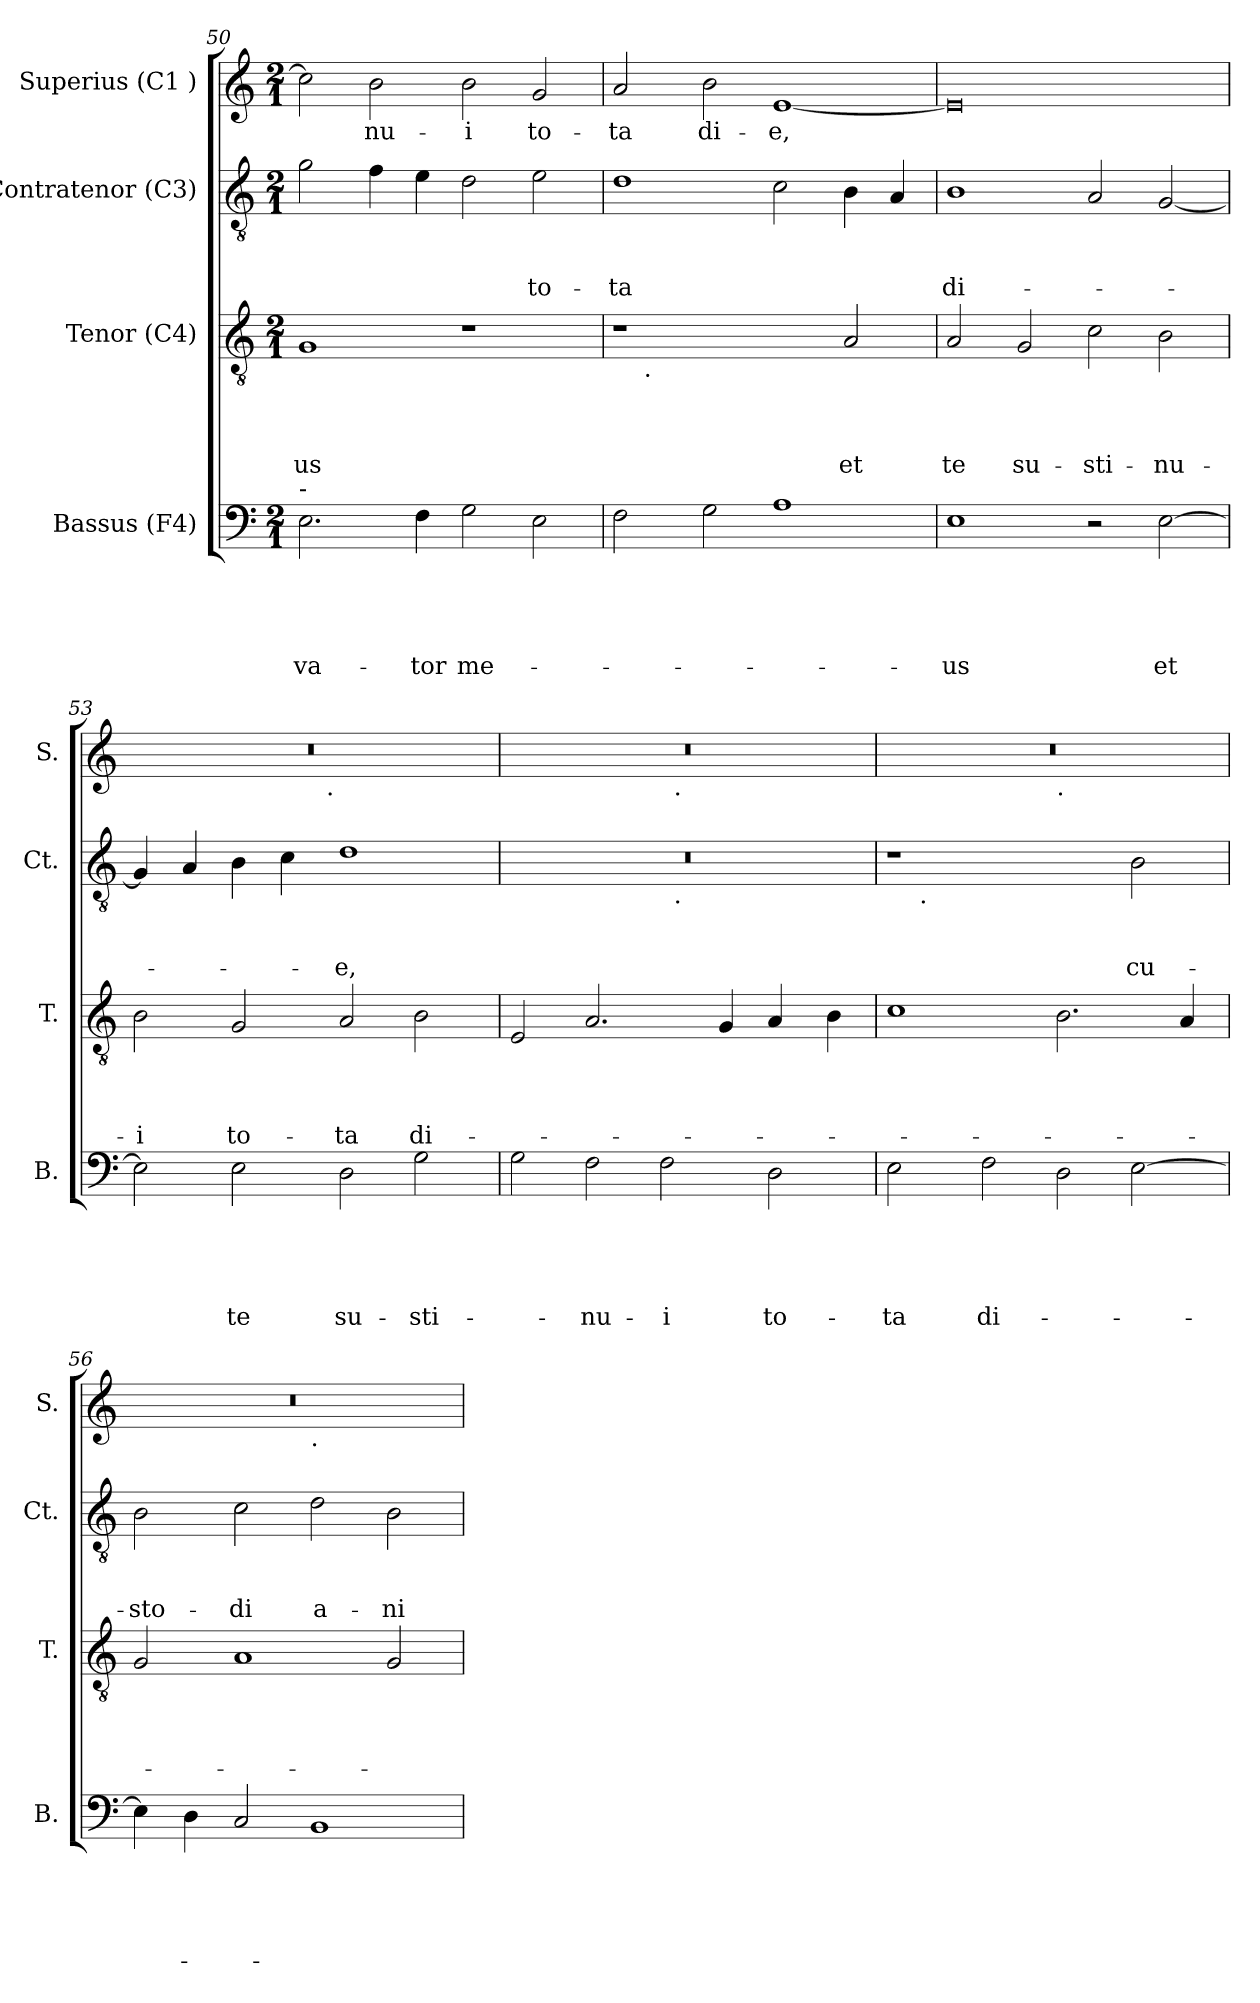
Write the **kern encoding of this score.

**kern	**text	**text	**text	**text	**text	**kern	**text	**text	**text	**text	**kern	**text	**text	**text	**kern	**text
*part4	*part4	*part4	*part4	*part4	*part4	*part3	*part3	*part3	*part3	*part3	*part2	*part2	*part2	*part2	*part1	*part1
*staff4	*staff4	*staff4	*staff4	*staff4	*staff4	*staff3	*staff3	*staff3	*staff3	*staff3	*staff2	*staff2	*staff2	*staff2	*staff1	*staff1
*I"Bassus (F4)	*	*	*	*	*	*I"Tenor (C4)	*	*	*	*	*I"Contratenor (C3)	*	*	*	*I"Superius (C1 )	*
*I'B.	*	*	*	*	*	*I'T.	*	*	*	*	*I'Ct.	*	*	*	*I'S.	*
!!LO:PB:g=z
*clefF4	*	*	*	*	*	*clefGv2	*	*	*	*	*clefGv2	*	*	*	*clefG2	*
*k[]	*	*	*	*	*	*k[]	*	*	*	*	*k[]	*	*	*	*k[]	*
*C:	*	*	*	*	*	*C:	*	*	*	*	*C:	*	*	*	*C:	*
*M2/1	*	*	*	*	*	*M2/1	*	*	*	*	*M2/1	*	*	*	*M2/1	*
=50	=50	=50	=50	=50	=50	=50	=50	=50	=50	=50	=50	=50	=50	=50	=50	=50
!LO:TX:a:t=-	!	!	!	!	!	!	!	!	!	!	!	!	!	!	!	!
!	!	!	!	!	!LO:LY:b	!	!	!	!	!LO:LY:b	!	!	!	!	!	!
2.E\	.	.	.	.	-va-	1G	.	.	.	-us	2g\	.	.	.	2cc\]	.
!	!	!	!	!	!	!	!	!	!	!	!	!	!	!	!	!LO:LY:b
.	.	.	.	.	.	.	.	.	.	.	4f\	.	.	.	2b\	-nu-
!	!	!	!	!	!LO:LY:b	!	!	!	!	!	!	!	!	!	!	!
4F\	.	.	.	.	-tor	.	.	.	.	.	4e\	.	.	.	.	.
!	!	!	!	!	!LO:LY:b	!	!	!	!	!	!	!	!	!	!	!LO:LY:b
2G\	.	.	.	.	me-	1r	.	.	.	.	2d\	.	.	.	2b\	-i
!	!	!	!	!	!	!	!	!	!	!	!	!	!	!LO:LY:b	!	!LO:LY:b
2E\	.	.	.	.	.	.	.	.	.	.	2e\	.	.	to-	2g/	to-
=51	=51	=51	=51	=51	=51	=51	=51	=51	=51	=51	=51	=51	=51	=51	=51	=51
!	!	!	!	!	!	!	!	!	!	!	!	!	!	!LO:LY:b	!	!LO:LY:b
*	*	*	*	*	*	*^	*	*	*	*	*	*	*	*	*	*
2F\	.	.	.	.	.	1r	8ryy	.	.	.	.	1d	.	.	-ta	2a/	-ta
!	!	!	!	!	!	!	!LO:TX:b:t=.	!	!	!	!	!	!	!	!	!	!
.	.	.	.	.	.	.	1...ryy	.	.	.	.	.	.	.	.	.	.
!	!	!	!	!	!	!	!	!	!	!	!	!	!	!	!	!	!LO:LY:b
2G\	.	.	.	.	.	.	.	.	.	.	.	.	.	.	.	2b\	di-
!	!	!	!	!	!	!	!	!	!	!	!	!	!	!	!	!	!LO:LY:b
1A	.	.	.	.	.	2ryy	.	.	.	.	.	2c\	.	.	.	[<1e	-e,
!	!	!	!	!	!	!	!	!	!	!	!LO:LY:b	!	!	!	!	!	!
.	.	.	.	.	.	2A/	.	.	.	.	et	4B\	.	.	.	.	.
.	.	.	.	.	.	.	.	.	.	.	.	4A/	.	.	.	.	.
=52	=52	=52	=52	=52	=52	=52	=52	=52	=52	=52	=52	=52	=52	=52	=52	=52	=52
!	!	!	!	!	!LO:LY:b	!	!	!	!	!	!LO:LY:b	!	!	!	!LO:LY:b	!	!
*	*	*	*	*	*	*v	*v	*	*	*	*	*	*	*	*	*	*
1E	.	.	.	.	-us	2A/	.	.	.	te	1B	.	.	di-	0e]	.
!	!	!	!	!	!	!	!	!	!	!LO:LY:b	!	!	!	!	!	!
.	.	.	.	.	.	2G/	.	.	.	su-	.	.	.	.	.	.
!	!	!	!	!	!	!	!	!	!	!LO:LY:b	!	!	!	!	!	!
2r	.	.	.	.	.	2c\	.	.	.	-sti-	2A/	.	.	.	.	.
!	!	!	!	!	!LO:LY:b	!	!	!	!	!LO:LY:b	!	!	!	!	!	!
[>2E\	.	.	.	.	et	2B\	.	.	.	-nu-	[<2G/	.	.	.	.	.
=53	=53	=53	=53	=53	=53	=53	=53	=53	=53	=53	=53	=53	=53	=53	=53	=53
!	!	!	!	!	!	!	!	!	!	!LO:LY:b	!	!	!	!	!	!
*	*	*	*	*	*	*	*	*	*	*	*	*	*	*	*^	*
2E\]	.	.	.	.	.	2B\	.	.	.	-i	4G/]	.	.	.	0r	2ryy	.
.	.	.	.	.	.	.	.	.	.	.	4A/	.	.	.	.	.	.
!	!	!	!	!	!LO:LY:b	!	!	!	!	!LO:LY:b	!	!	!	!	!	!	!
2E\	.	.	.	.	te	2G/	.	.	.	to-	4B\	.	.	.	.	4...ryy	.
.	.	.	.	.	.	.	.	.	.	.	4c\	.	.	.	.	.	.
!	!	!	!	!	!	!	!	!	!	!	!	!	!	!	!	!LO:TX:b:t=.	!
.	.	.	.	.	.	.	.	.	.	.	.	.	.	.	.	1ryy	.
!	!	!	!	!	!LO:LY:b	!	!	!	!	!LO:LY:b	!	!	!	!LO:LY:b	!	!	!
2D\	.	.	.	.	su-	2A/	.	.	.	-ta	1d	.	.	-e,	.	.	.
!	!	!	!	!	!LO:LY:b	!	!	!	!	!LO:LY:b	!	!	!	!	!	!	!
2G\	.	.	.	.	-sti-	2B\	.	.	.	di-	.	.	.	.	.	.	.
.	.	.	.	.	.	.	.	.	.	.	.	.	.	.	.	32ryy	.
!!LO:LB:g=z	!!
=54	=54	=54	=54	=54	=54	=54	=54	=54	=54	=54	=54	=54	=54	=54	=54	=54	=54
*	*	*	*	*	*	*	*	*	*	*	*^	*	*	*	*	*	*
2G\	.	.	.	.	.	2E/	.	.	.	.	0r	1ryy	.	.	.	0r	1ryy	.
!	!	!	!	!	!LO:LY:b	!	!	!	!	!	!	!	!	!	!	!	!	!
2F\	.	.	.	.	-nu-	2.A/	.	.	.	.	.	.	.	.	.	.	.	.
!	!	!	!	!	!LO:LY:b	!	!	!	!	!	!	!	!	!	!	!	!	!
2F\	.	.	.	.	-i	.	.	.	.	.	.	32ryy	.	.	.	.	32ryy	.
!	!	!	!	!	!	!	!	!	!	!	!	!	!	!	!	!	!LO:TX:b:t=.	!
!	!	!	!	!	!	!	!	!	!	!	!	!LO:TX:b:t=.	!	!	!	!	!	!
.	.	.	.	.	.	.	.	.	.	.	.	2ryy	.	.	.	.	2ryy	.
.	.	.	.	.	.	4G/	.	.	.	.	.	.	.	.	.	.	.	.
!	!	!	!	!	!LO:LY:b	!	!	!	!	!	!	!	!	!	!	!	!	!
2D\	.	.	.	.	to-	4A/	.	.	.	.	.	.	.	.	.	.	.	.
.	.	.	.	.	.	.	.	.	.	.	.	4...ryy	.	.	.	.	4...ryy	.
.	.	.	.	.	.	4B\	.	.	.	.	.	.	.	.	.	.	.	.
=55	=55	=55	=55	=55	=55	=55	=55	=55	=55	=55	=55	=55	=55	=55	=55	=55	=55	=55
!	!	!	!	!	!LO:LY:b	!	!	!	!	!	!	!	!	!	!	!	!	!
2E\	.	.	.	.	-ta	1c	.	.	.	.	1r	8ryy	.	.	.	0r	1ryy	.
!	!	!	!	!	!	!	!	!	!	!	!	!LO:TX:b:t=.	!	!	!	!	!	!
.	.	.	.	.	.	.	.	.	.	.	.	1...ryy	.	.	.	.	.	.
!	!	!	!	!	!LO:LY:b	!	!	!	!	!	!	!	!	!	!	!	!	!
2F\	.	.	.	.	di-	.	.	.	.	.	.	.	.	.	.	.	.	.
!	!	!	!	!	!	!	!	!	!	!	!	!	!	!	!	!	!LO:TX:b:t=.	!
2D\	.	.	.	.	.	2.B\	.	.	.	.	2ryy	.	.	.	.	.	1ryy	.
!	!	!	!	!	!	!	!	!	!	!	!	!	!	!	!LO:LY:b	!	!	!
[>2E\	.	.	.	.	.	.	.	.	.	.	2B\	.	.	.	cu-	.	.	.
.	.	.	.	.	.	4A/	.	.	.	.	.	.	.	.	.	.	.	.
=56	=56	=56	=56	=56	=56	=56	=56	=56	=56	=56	=56	=56	=56	=56	=56	=56	=56	=56
!	!	!	!	!	!	!	!	!	!	!	!	!	!	!	!LO:LY:b	!	!	!
*	*	*	*	*	*	*	*	*	*	*	*v	*v	*	*	*	*	*	*
4E\]	.	.	.	.	.	2G/	.	.	.	.	2B\	.	.	-sto-	0r	1ryy	.
4D\	.	.	.	.	.	.	.	.	.	.	.	.	.	.	.	.	.
!	!	!	!	!	!	!	!	!	!	!	!	!	!	!LO:LY:b	!	!	!
2C/	.	.	.	.	.	1A	.	.	.	.	2c\	.	.	-di	.	.	.
!	!	!	!	!	!	!	!	!	!	!	!	!	!	!	!	!LO:TX:b:t=.	!
!	!	!	!	!	!	!	!	!	!	!	!	!	!	!LO:LY:b	!	!	!
1BB	.	.	.	.	.	.	.	.	.	.	2d\	.	.	a-	.	1ryy	.
!	!	!	!	!	!	!	!	!	!	!	!	!	!	!LO:LY:b	!	!	!
.	.	.	.	.	.	2G/	.	.	.	.	2B\	.	.	-ni-	.	.	.
*	*	*	*	*	*	*	*	*	*	*	*	*	*	*	*v	*v	*
=	=	=	=	=	=	=	=	=	=	=	=	=	=	=	=	=
*-	*-	*-	*-	*-	*-	*-	*-	*-	*-	*-	*-	*-	*-	*-	*-	*-
